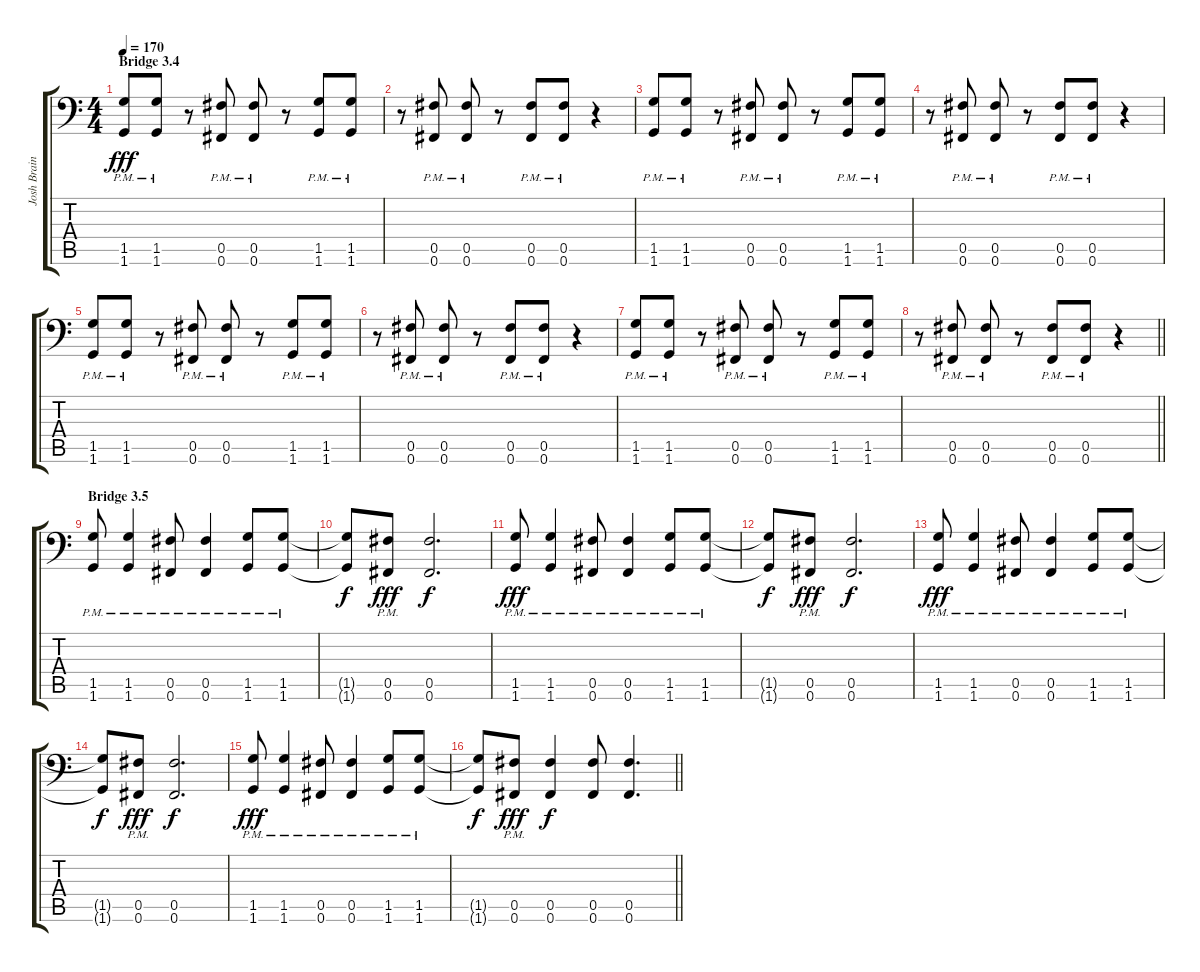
\track ("Josh Brainard" "Josh Brain") {instrument distortionguitar}
\staff {score tabs}
\tuning (Db4 Ab3 E3 B2 Gb2 Gb1) {hide}
\ts (4 4)
\section ("" "Bridge 3.4")
\tempo 170
\clef f4
\ks c
(1.5{pm} 1.6{pm}).8{dy fff} (1.5{pm} 1.6{pm}).8 r.8 (0.5{pm} 0.6{pm}).8 (0.5{pm} 0.6{pm}).8 r.8 (1.5{pm} 1.6{pm}).8 (1.5{pm} 1.6{pm}).8 |
r.8 (0.5{pm} 0.6{pm}).8 (0.5{pm} 0.6{pm}).8 r.8 (0.5{pm} 0.6{pm}).8 (0.5{pm} 0.6{pm}).8 r.4 |
(1.5{pm} 1.6{pm}).8 (1.5{pm} 1.6{pm}).8 r.8 (0.5{pm} 0.6{pm}).8 (0.5{pm} 0.6{pm}).8 r.8 (1.5{pm} 1.6{pm}).8 (1.5{pm} 1.6{pm}).8 |
r.8 (0.5{pm} 0.6{pm}).8 (0.5{pm} 0.6{pm}).8 r.8 (0.5{pm} 0.6{pm}).8 (0.5{pm} 0.6{pm}).8 r.4 |
(1.5{pm} 1.6{pm}).8 (1.5{pm} 1.6{pm}).8 r.8 (0.5{pm} 0.6{pm}).8 (0.5{pm} 0.6{pm}).8 r.8 (1.5{pm} 1.6{pm}).8 (1.5{pm} 1.6{pm}).8 |
r.8 (0.5{pm} 0.6{pm}).8 (0.5{pm} 0.6{pm}).8 r.8 (0.5{pm} 0.6{pm}).8 (0.5{pm} 0.6{pm}).8 r.4 |
(1.5{pm} 1.6{pm}).8 (1.5{pm} 1.6{pm}).8 r.8 (0.5{pm} 0.6{pm}).8 (0.5{pm} 0.6{pm}).8 r.8 (1.5{pm} 1.6{pm}).8 (1.5{pm} 1.6{pm}).8 |
\barLineRight lightlight
r.8 (0.5{pm} 0.6{pm}).8 (0.5{pm} 0.6{pm}).8 r.8 (0.5{pm} 0.6{pm}).8 (0.5{pm} 0.6{pm}).8 r.4 |
\section ("" "Bridge 3.5")
(1.5{pm} 1.6{pm}).8 (1.5{pm} 1.6{pm}).4 (0.5{pm} 0.6{pm}).8 (0.5{pm} 0.6{pm}).4 (1.5{pm} 1.6{pm}).8 (1.5{pm} 1.6{pm}).8 |
(1.5{t} 1.6{t}).8{dy f} (0.5{pm} 0.6{pm}).8{dy fff} (0.5 0.6).2{d dy f} |
(1.5{pm} 1.6{pm}).8{dy fff} (1.5{pm} 1.6{pm}).4 (0.5{pm} 0.6{pm}).8 (0.5{pm} 0.6{pm}).4 (1.5{pm} 1.6{pm}).8 (1.5{pm} 1.6{pm}).8 |
(1.5{t} 1.6{t}).8{dy f} (0.5{pm} 0.6{pm}).8{dy fff} (0.5 0.6).2{d dy f} |
(1.5{pm} 1.6{pm}).8{dy fff} (1.5{pm} 1.6{pm}).4 (0.5{pm} 0.6{pm}).8 (0.5{pm} 0.6{pm}).4 (1.5{pm} 1.6{pm}).8 (1.5{pm} 1.6{pm}).8 |
(1.5{t} 1.6{t}).8{dy f} (0.5{pm} 0.6{pm}).8{dy fff} (0.5 0.6).2{d dy f} |
(1.5{pm} 1.6{pm}).8{dy fff} (1.5{pm} 1.6{pm}).4 (0.5{pm} 0.6{pm}).8 (0.5{pm} 0.6{pm}).4 (1.5{pm} 1.6{pm}).8 (1.5{pm} 1.6{pm}).8 |
\barLineRight lightlight
(1.5{t} 1.6{t}).8{dy f} (0.5{pm} 0.6{pm}).8{dy fff} (0.5 0.6).4{dy f} (0.5 0.6).8 (0.5 0.6).4{d}
